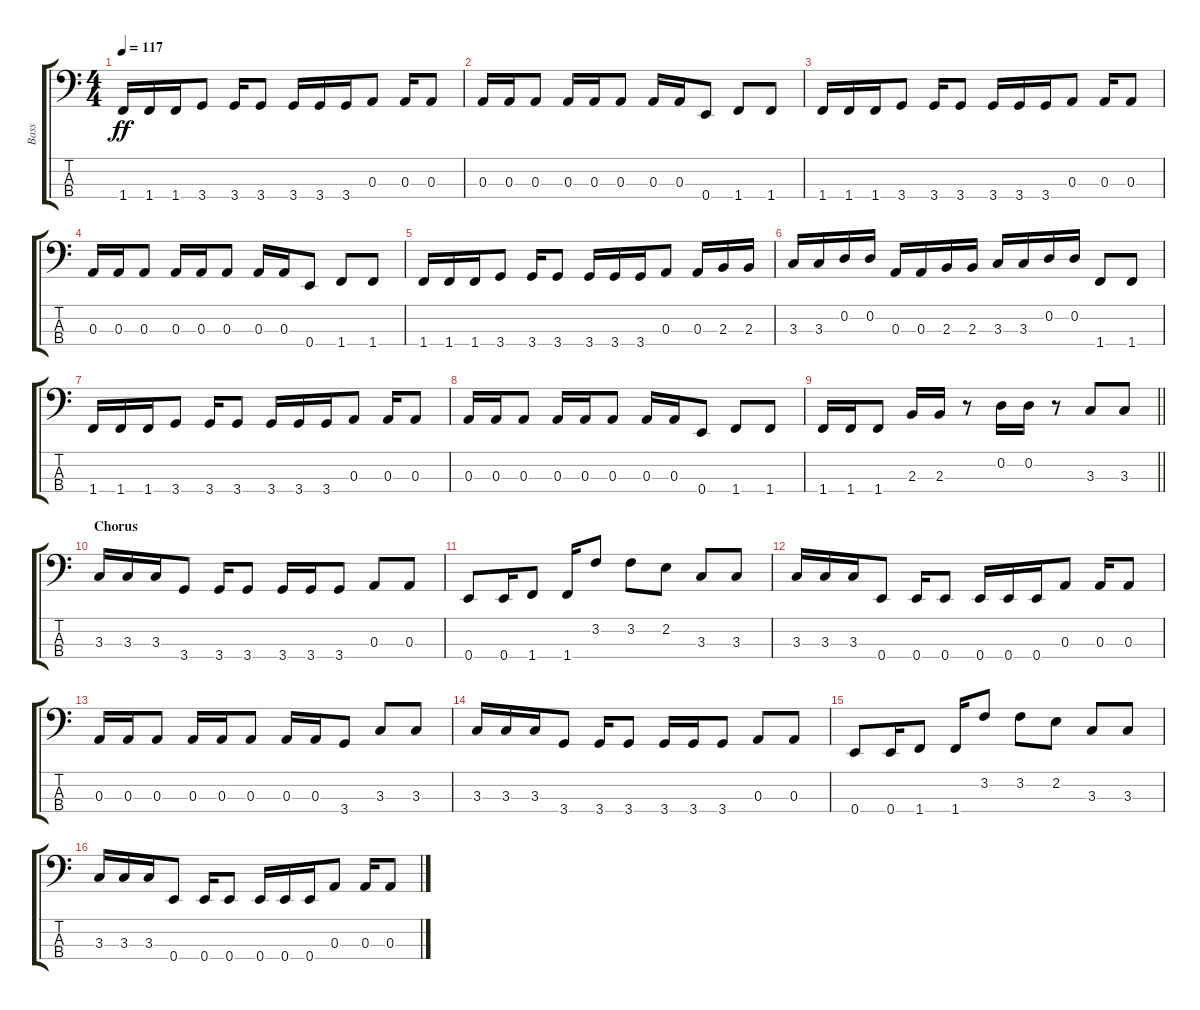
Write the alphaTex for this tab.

\track ("Bass" "Bass") {instrument electricbasspick}
\staff {score tabs}
\tuning (G2 D2 A1 E1) {hide}
\ts (4 4)
\tempo 117
\clef f4
\ks c
1.4.16{dy ff} 1.4.16 1.4.16 3.4.8 3.4.16 3.4.8 3.4.16 3.4.16 3.4.16 0.3.8 0.3.16 0.3.8 |
0.3.16 0.3.16 0.3.8 0.3.16 0.3.16 0.3.8 0.3.16 0.3.16 0.4.8 1.4.8 1.4.8 |
1.4.16 1.4.16 1.4.16 3.4.8 3.4.16 3.4.8 3.4.16 3.4.16 3.4.16 0.3.8 0.3.16 0.3.8 |
0.3.16 0.3.16 0.3.8 0.3.16 0.3.16 0.3.8 0.3.16 0.3.16 0.4.8 1.4.8 1.4.8 |
1.4.16 1.4.16 1.4.16 3.4.8 3.4.16 3.4.8 3.4.16 3.4.16 3.4.16 0.3.8 0.3.16 2.3.16 2.3.16 |
3.3.16 3.3.16 0.2.16 0.2.16 0.3.16 0.3.16 2.3.16 2.3.16 3.3.16 3.3.16 0.2.16 0.2.16 1.4.8 1.4.8 |
1.4.16 1.4.16 1.4.16 3.4.8 3.4.16 3.4.8 3.4.16 3.4.16 3.4.16 0.3.8 0.3.16 0.3.8 |
0.3.16 0.3.16 0.3.8 0.3.16 0.3.16 0.3.8 0.3.16 0.3.16 0.4.8 1.4.8 1.4.8 |
\barLineRight lightlight
1.4.16 1.4.16 1.4.8 2.3.16 2.3.16 r.8 0.2.16 0.2.16 r.8 3.3.8 3.3.8 |
\section ("" "Chorus")
3.3.16 3.3.16 3.3.16 3.4.8 3.4.16 3.4.8 3.4.16 3.4.16 3.4.8 0.3.8 0.3.8 |
0.4.8 0.4.16 1.4.8 1.4.16 3.2.8 3.2.8 2.2.8 3.3.8 3.3.8 |
3.3.16 3.3.16 3.3.16 0.4.8 0.4.16 0.4.8 0.4.16 0.4.16 0.4.16 0.3.8 0.3.16 0.3.8 |
0.3.16 0.3.16 0.3.8 0.3.16 0.3.16 0.3.8 0.3.16 0.3.16 3.4.8 3.3.8 3.3.8 |
3.3.16 3.3.16 3.3.16 3.4.8 3.4.16 3.4.8 3.4.16 3.4.16 3.4.8 0.3.8 0.3.8 |
0.4.8 0.4.16 1.4.8 1.4.16 3.2.8 3.2.8 2.2.8 3.3.8 3.3.8 |
3.3.16 3.3.16 3.3.16 0.4.8 0.4.16 0.4.8 0.4.16 0.4.16 0.4.16 0.3.8 0.3.16 0.3.8
